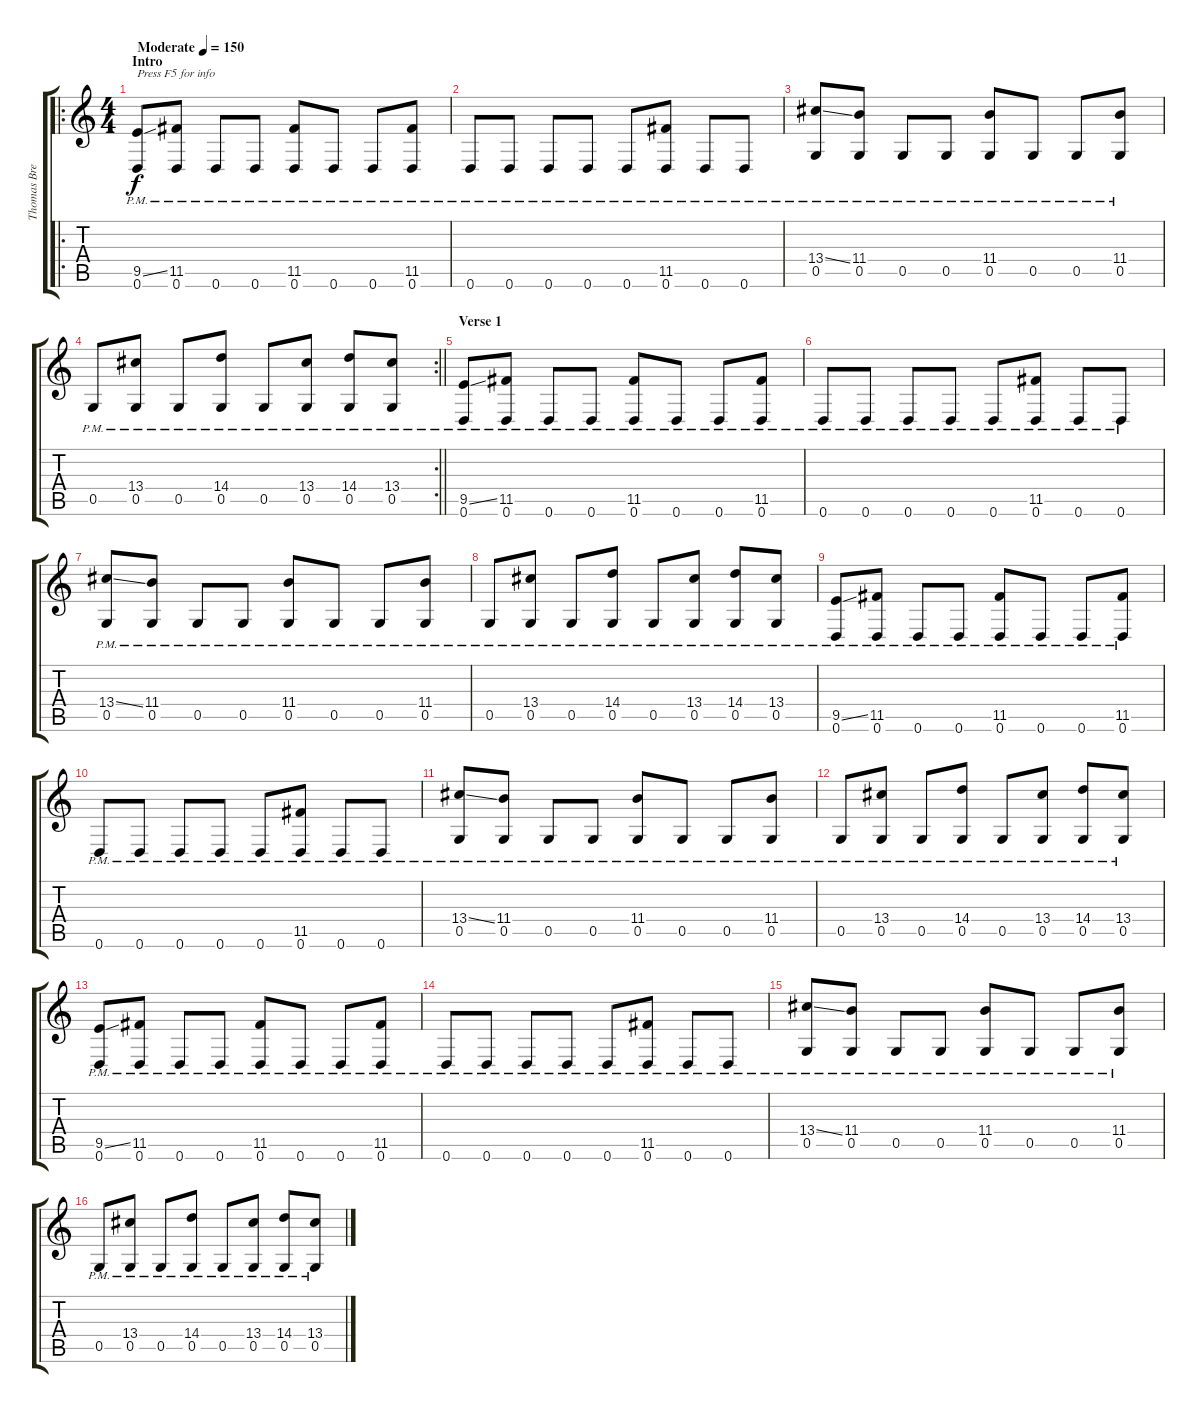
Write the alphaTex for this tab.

\track ("Thomas Bredahl Rythm" "Thomas Bre") {instrument distortionguitar}
\staff {score tabs}
\tuning (D4 A3 F3 C3 G2 D2) {hide}
\ro
\ts (4 4)
\section ("" "Intro")
\tempo (150 "Moderate")
\clef g2
\ks c
(9.5{ss} 0.6{pm}).8{txt "Press F5 for info" dy f instrument distortionguitar} (11.5 0.6{pm}).8 0.6{pm}.8 0.6{pm}.8 (11.5 0.6{pm}).8 0.6{pm}.8 0.6{pm}.8 (11.5 0.6{pm}).8 |
0.6{pm}.8 0.6{pm}.8 0.6{pm}.8 0.6{pm}.8 0.6{pm}.8 (11.5 0.6{pm}).8 0.6{pm}.8 0.6{pm}.8 |
(13.4{ss} 0.5{pm}).8 (11.4 0.5{pm}).8 0.5{pm}.8 0.5{pm}.8 (11.4 0.5{pm}).8 0.5{pm}.8 0.5{pm}.8 (11.4 0.5{pm}).8 |
\rc 2
\barLineRight lightlight
0.5{pm}.8 (13.4 0.5{pm}).8 0.5{pm}.8 (14.4 0.5{pm}).8 0.5{pm}.8 (13.4 0.5{pm}).8 (14.4 0.5{pm}).8 (13.4 0.5{pm}).8 |
\section ("" "Verse 1")
(9.5{ss} 0.6{pm}).8 (11.5 0.6{pm}).8 0.6{pm}.8 0.6{pm}.8 (11.5 0.6{pm}).8 0.6{pm}.8 0.6{pm}.8 (11.5 0.6{pm}).8 |
0.6{pm}.8 0.6{pm}.8 0.6{pm}.8 0.6{pm}.8 0.6{pm}.8 (11.5 0.6{pm}).8 0.6{pm}.8 0.6{pm}.8 |
(13.4{ss} 0.5{pm}).8 (11.4 0.5{pm}).8 0.5{pm}.8 0.5{pm}.8 (11.4 0.5{pm}).8 0.5{pm}.8 0.5{pm}.8 (11.4 0.5{pm}).8 |
0.5{pm}.8 (13.4 0.5{pm}).8 0.5{pm}.8 (14.4 0.5{pm}).8 0.5{pm}.8 (13.4 0.5{pm}).8 (14.4 0.5{pm}).8 (13.4 0.5{pm}).8 |
(9.5{ss} 0.6{pm}).8 (11.5 0.6{pm}).8 0.6{pm}.8 0.6{pm}.8 (11.5 0.6{pm}).8 0.6{pm}.8 0.6{pm}.8 (11.5 0.6{pm}).8 |
0.6{pm}.8 0.6{pm}.8 0.6{pm}.8 0.6{pm}.8 0.6{pm}.8 (11.5 0.6{pm}).8 0.6{pm}.8 0.6{pm}.8 |
(13.4{ss} 0.5{pm}).8 (11.4 0.5{pm}).8 0.5{pm}.8 0.5{pm}.8 (11.4 0.5{pm}).8 0.5{pm}.8 0.5{pm}.8 (11.4 0.5{pm}).8 |
0.5{pm}.8 (13.4 0.5{pm}).8 0.5{pm}.8 (14.4 0.5{pm}).8 0.5{pm}.8 (13.4 0.5{pm}).8 (14.4 0.5{pm}).8 (13.4 0.5{pm}).8 |
(9.5{ss} 0.6{pm}).8 (11.5 0.6{pm}).8 0.6{pm}.8 0.6{pm}.8 (11.5 0.6{pm}).8 0.6{pm}.8 0.6{pm}.8 (11.5 0.6{pm}).8 |
0.6{pm}.8 0.6{pm}.8 0.6{pm}.8 0.6{pm}.8 0.6{pm}.8 (11.5 0.6{pm}).8 0.6{pm}.8 0.6{pm}.8 |
(13.4{ss} 0.5{pm}).8 (11.4 0.5{pm}).8 0.5{pm}.8 0.5{pm}.8 (11.4 0.5{pm}).8 0.5{pm}.8 0.5{pm}.8 (11.4 0.5{pm}).8 |
0.5{pm}.8 (13.4 0.5{pm}).8 0.5{pm}.8 (14.4 0.5{pm}).8 0.5{pm}.8 (13.4 0.5{pm}).8 (14.4 0.5{pm}).8 (13.4 0.5{pm}).8
